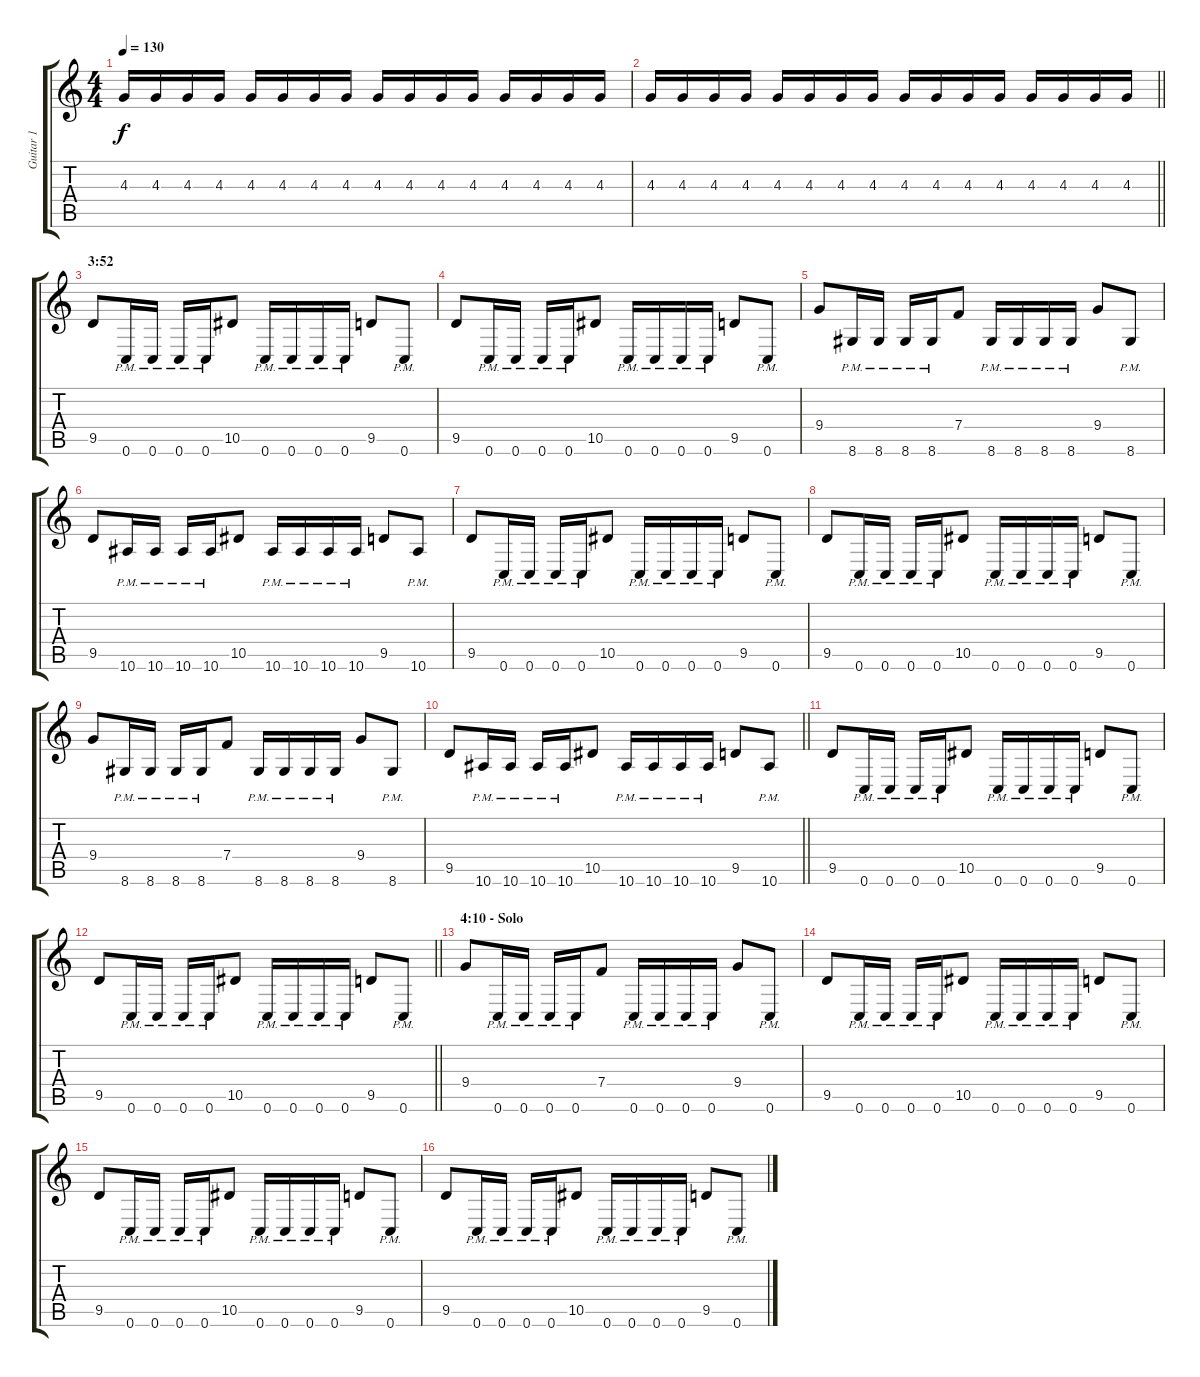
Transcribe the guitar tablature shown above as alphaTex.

\track ("Guitar 1" "Guitar 1") {instrument distortionguitar}
\staff {score tabs}
\tuning (C4 G3 Eb3 Bb2 F2 C2) {hide}
\ts (4 4)
\tempo 130
\clef g2
\ks c
4.3.16{dy f} 4.3.16 4.3.16 4.3.16 4.3.16 4.3.16 4.3.16 4.3.16 4.3.16 4.3.16 4.3.16 4.3.16 4.3.16 4.3.16 4.3.16 4.3.16 |
\barLineRight lightlight
4.3.16 4.3.16 4.3.16 4.3.16 4.3.16 4.3.16 4.3.16 4.3.16 4.3.16 4.3.16 4.3.16 4.3.16 4.3.16 4.3.16 4.3.16 4.3.16 |
\section ("" "3:52")
9.5.8{instrument distortionguitar} 0.6{pm}.16 0.6{pm}.16 0.6{pm}.16 0.6{pm}.16 10.5.8 0.6{pm}.16 0.6{pm}.16 0.6{pm}.16 0.6{pm}.16 9.5.8 0.6{pm}.8 |
9.5.8 0.6{pm}.16 0.6{pm}.16 0.6{pm}.16 0.6{pm}.16 10.5.8 0.6{pm}.16 0.6{pm}.16 0.6{pm}.16 0.6{pm}.16 9.5.8 0.6{pm}.8 |
9.4.8 8.6{pm}.16 8.6{pm}.16 8.6{pm}.16 8.6{pm}.16 7.4.8 8.6{pm}.16 8.6{pm}.16 8.6{pm}.16 8.6{pm}.16 9.4.8 8.6{pm}.8 |
9.5.8 10.6{pm}.16 10.6{pm}.16 10.6{pm}.16 10.6{pm}.16 10.5.8 10.6{pm}.16 10.6{pm}.16 10.6{pm}.16 10.6{pm}.16 9.5.8 10.6{pm}.8 |
9.5.8 0.6{pm}.16 0.6{pm}.16 0.6{pm}.16 0.6{pm}.16 10.5.8 0.6{pm}.16 0.6{pm}.16 0.6{pm}.16 0.6{pm}.16 9.5.8 0.6{pm}.8 |
9.5.8 0.6{pm}.16 0.6{pm}.16 0.6{pm}.16 0.6{pm}.16 10.5.8 0.6{pm}.16 0.6{pm}.16 0.6{pm}.16 0.6{pm}.16 9.5.8 0.6{pm}.8 |
9.4.8 8.6{pm}.16 8.6{pm}.16 8.6{pm}.16 8.6{pm}.16 7.4.8 8.6{pm}.16 8.6{pm}.16 8.6{pm}.16 8.6{pm}.16 9.4.8 8.6{pm}.8 |
\barLineRight lightlight
9.5.8 10.6{pm}.16 10.6{pm}.16 10.6{pm}.16 10.6{pm}.16 10.5.8 10.6{pm}.16 10.6{pm}.16 10.6{pm}.16 10.6{pm}.16 9.5.8 10.6{pm}.8 |
9.5.8 0.6{pm}.16 0.6{pm}.16 0.6{pm}.16 0.6{pm}.16 10.5.8 0.6{pm}.16 0.6{pm}.16 0.6{pm}.16 0.6{pm}.16 9.5.8 0.6{pm}.8 |
\barLineRight lightlight
9.5.8 0.6{pm}.16 0.6{pm}.16 0.6{pm}.16 0.6{pm}.16 10.5.8 0.6{pm}.16 0.6{pm}.16 0.6{pm}.16 0.6{pm}.16 9.5.8 0.6{pm}.8 |
\section ("" "4:10 - Solo")
9.4.8 0.6{pm}.16 0.6{pm}.16 0.6{pm}.16 0.6{pm}.16 7.4.8 0.6{pm}.16 0.6{pm}.16 0.6{pm}.16 0.6{pm}.16 9.4.8 0.6{pm}.8 |
9.5.8 0.6{pm}.16 0.6{pm}.16 0.6{pm}.16 0.6{pm}.16 10.5.8 0.6{pm}.16 0.6{pm}.16 0.6{pm}.16 0.6{pm}.16 9.5.8 0.6{pm}.8 |
9.5.8 0.6{pm}.16 0.6{pm}.16 0.6{pm}.16 0.6{pm}.16 10.5.8 0.6{pm}.16 0.6{pm}.16 0.6{pm}.16 0.6{pm}.16 9.5.8 0.6{pm}.8 |
9.5.8 0.6{pm}.16 0.6{pm}.16 0.6{pm}.16 0.6{pm}.16 10.5.8 0.6{pm}.16 0.6{pm}.16 0.6{pm}.16 0.6{pm}.16 9.5.8 0.6{pm}.8
